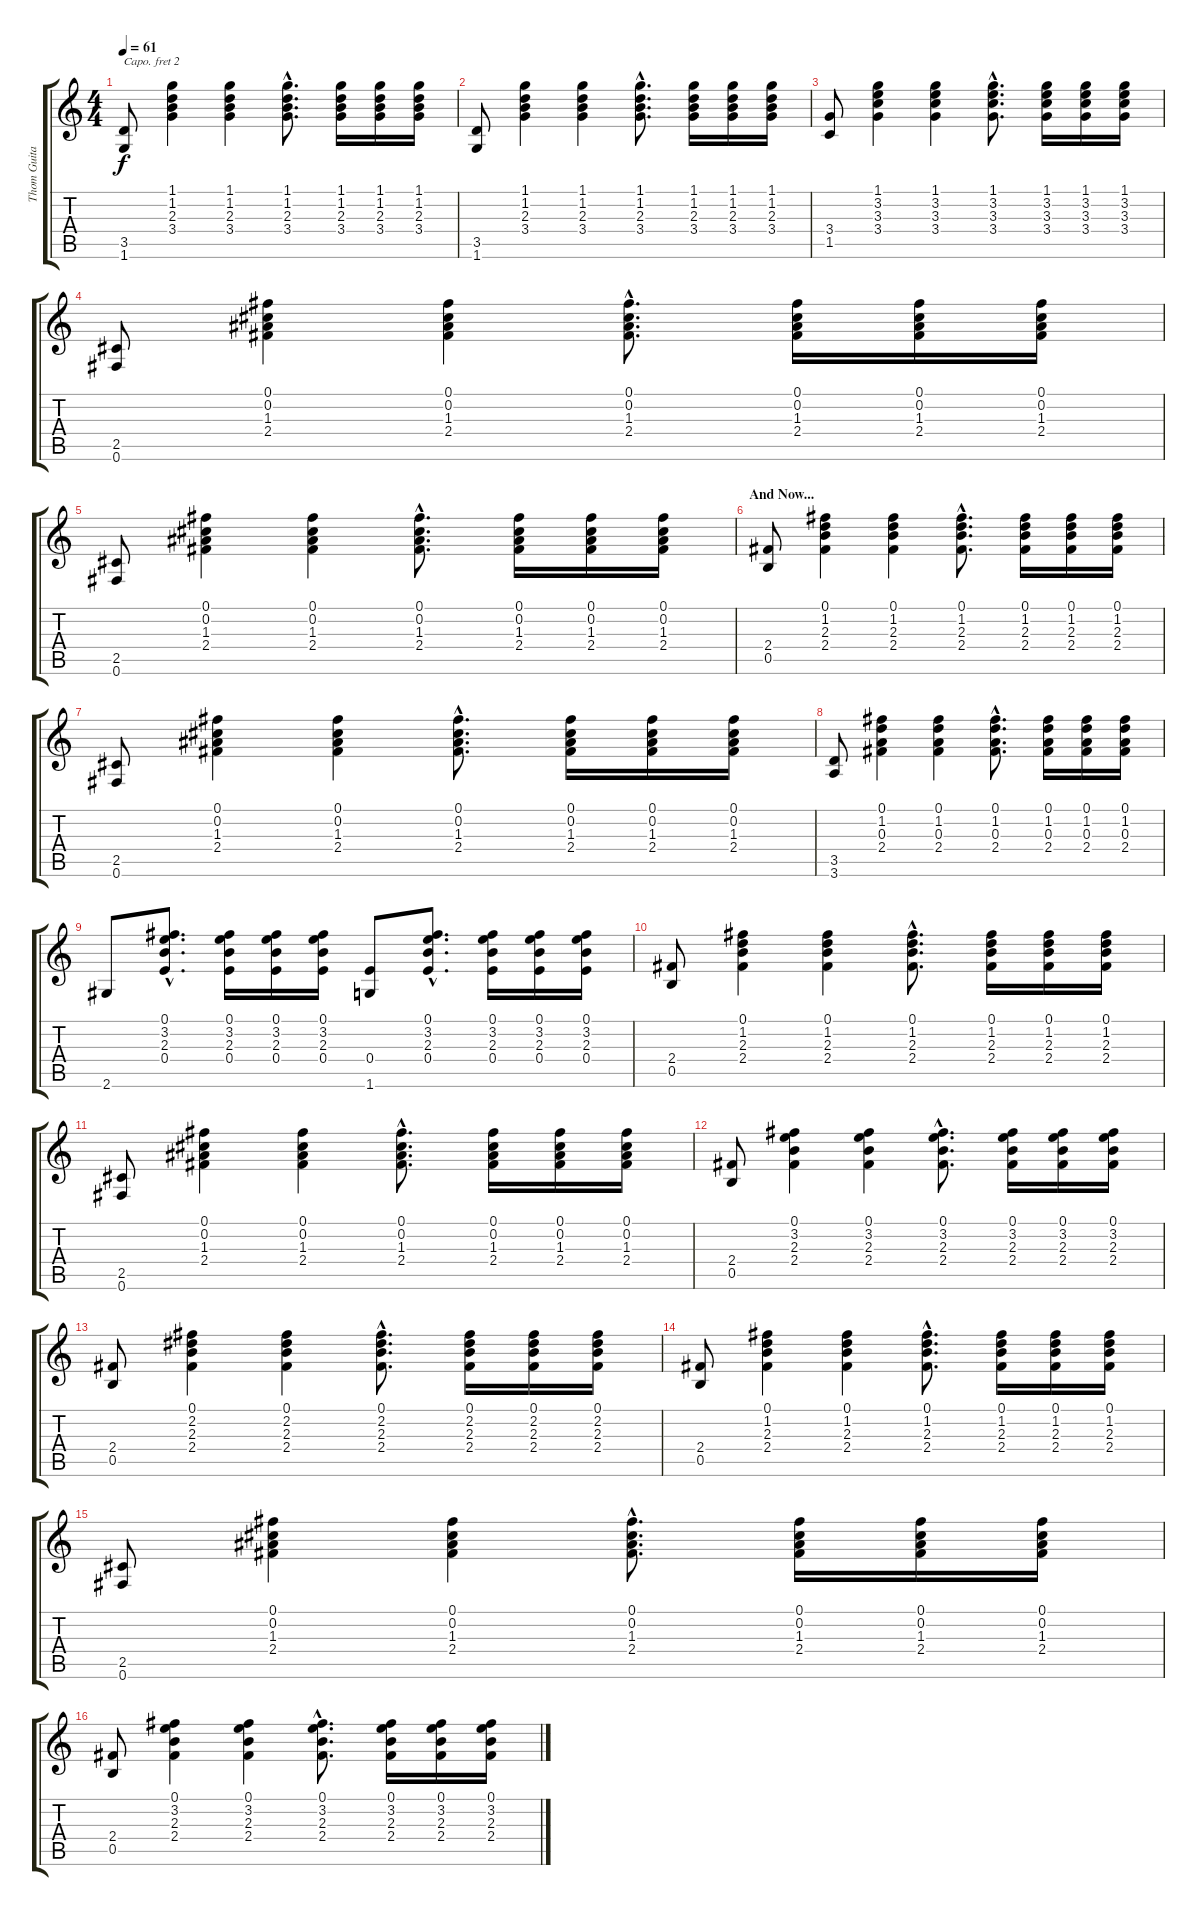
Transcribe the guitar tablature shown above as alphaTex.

\track ("Thom Guitar" "Thom Guita") {instrument electricguitarjazz}
\staff {score tabs}
\capo 2
\tuning (E4 B3 G3 D3 A2 E2) {hide}
\ts (4 4)
\tempo 61
\clef g2
\ks c
(3.5 1.6).8{dy f} (1.1 1.2 2.3 3.4).4 (1.1 1.2 2.3 3.4).4 (1.1{hac} 1.2{hac} 2.3{hac} 3.4{hac}).8{d} (1.1 1.2 2.3 3.4).16 (1.1 1.2 2.3 3.4).16 (1.1 1.2 2.3 3.4).16 |
(3.5 1.6).8 (1.1 1.2 2.3 3.4).4 (1.1 1.2 2.3 3.4).4 (1.1{hac} 1.2{hac} 2.3{hac} 3.4{hac}).8{d} (1.1 1.2 2.3 3.4).16 (1.1 1.2 2.3 3.4).16 (1.1 1.2 2.3 3.4).16 |
(3.4 1.5).8 (1.1 3.2 3.3 3.4).4 (1.1 3.2 3.3 3.4).4 (1.1{hac} 3.2{hac} 3.3{hac} 3.4{hac}).8{d} (1.1 3.2 3.3 3.4).16 (1.1 3.2 3.3 3.4).16 (1.1 3.2 3.3 3.4).16 |
(2.5 0.6).8 (0.1 0.2 1.3 2.4).4 (0.1 0.2 1.3 2.4).4 (0.1{hac} 0.2{hac} 1.3{hac} 2.4{hac}).8{d} (0.1 0.2 1.3 2.4).16 (0.1 0.2 1.3 2.4).16 (0.1 0.2 1.3 2.4).16 |
(2.5 0.6).8 (0.1 0.2 1.3 2.4).4 (0.1 0.2 1.3 2.4).4 (0.1{hac} 0.2{hac} 1.3{hac} 2.4{hac}).8{d} (0.1 0.2 1.3 2.4).16 (0.1 0.2 1.3 2.4).16 (0.1 0.2 1.3 2.4).16 |
\section ("" "And Now...")
(2.4 0.5).8 (0.1 1.2 2.3 2.4).4 (0.1 1.2 2.3 2.4).4 (0.1{hac} 1.2{hac} 2.3{hac} 2.4{hac}).8{d} (0.1 1.2 2.3 2.4).16 (0.1 1.2 2.3 2.4).16 (0.1 1.2 2.3 2.4).16 |
(2.5 0.6).8 (0.1 0.2 1.3 2.4).4 (0.1 0.2 1.3 2.4).4 (0.1{hac} 0.2{hac} 1.3{hac} 2.4{hac}).8{d} (0.1 0.2 1.3 2.4).16 (0.1 0.2 1.3 2.4).16 (0.1 0.2 1.3 2.4).16 |
(3.5 3.6).8 (0.1 1.2 0.3 2.4).4 (0.1 1.2 0.3 2.4).4 (0.1{hac} 1.2{hac} 0.3{hac} 2.4{hac}).8{d} (0.1 1.2 0.3 2.4).16 (0.1 1.2 0.3 2.4).16 (0.1 1.2 0.3 2.4).16 |
2.6.8 (0.1{hac} 3.2{hac} 2.3{hac} 0.4{hac}).8{d} (0.1 3.2 2.3 0.4).16 (0.1 3.2 2.3 0.4).16 (0.1 3.2 2.3 0.4).16 (0.4 1.6).8 (0.1{hac} 3.2{hac} 2.3{hac} 0.4{hac}).8{d} (0.1 3.2 2.3 0.4).16 (0.1 3.2 2.3 0.4).16 (0.1 3.2 2.3 0.4).16 |
(2.4 0.5).8 (0.1 1.2 2.3 2.4).4 (0.1 1.2 2.3 2.4).4 (0.1{hac} 1.2{hac} 2.3{hac} 2.4{hac}).8{d} (0.1 1.2 2.3 2.4).16 (0.1 1.2 2.3 2.4).16 (0.1 1.2 2.3 2.4).16 |
(2.5 0.6).8 (0.1 0.2 1.3 2.4).4 (0.1 0.2 1.3 2.4).4 (0.1{hac} 0.2{hac} 1.3{hac} 2.4{hac}).8{d} (0.1 0.2 1.3 2.4).16 (0.1 0.2 1.3 2.4).16 (0.1 0.2 1.3 2.4).16 |
(2.4 0.5).8 (0.1 3.2 2.3 2.4).4 (0.1 3.2 2.3 2.4).4 (0.1{hac} 3.2{hac} 2.3{hac} 2.4{hac}).8{d} (0.1 3.2 2.3 2.4).16 (0.1 3.2 2.3 2.4).16 (0.1 3.2 2.3 2.4).16 |
(2.4 0.5).8 (0.1 2.2 2.3 2.4).4 (0.1 2.2 2.3 2.4).4 (0.1{hac} 2.2{hac} 2.3{hac} 2.4{hac}).8{d} (0.1 2.2 2.3 2.4).16 (0.1 2.2 2.3 2.4).16 (0.1 2.2 2.3 2.4).16 |
(2.4 0.5).8 (0.1 1.2 2.3 2.4).4 (0.1 1.2 2.3 2.4).4 (0.1{hac} 1.2{hac} 2.3{hac} 2.4{hac}).8{d} (0.1 1.2 2.3 2.4).16 (0.1 1.2 2.3 2.4).16 (0.1 1.2 2.3 2.4).16 |
(2.5 0.6).8 (0.1 0.2 1.3 2.4).4 (0.1 0.2 1.3 2.4).4 (0.1{hac} 0.2{hac} 1.3{hac} 2.4{hac}).8{d} (0.1 0.2 1.3 2.4).16 (0.1 0.2 1.3 2.4).16 (0.1 0.2 1.3 2.4).16 |
(2.4 0.5).8 (0.1 3.2 2.3 2.4).4 (0.1 3.2 2.3 2.4).4 (0.1{hac} 3.2{hac} 2.3{hac} 2.4{hac}).8{d} (0.1 3.2 2.3 2.4).16 (0.1 3.2 2.3 2.4).16 (0.1 3.2 2.3 2.4).16
